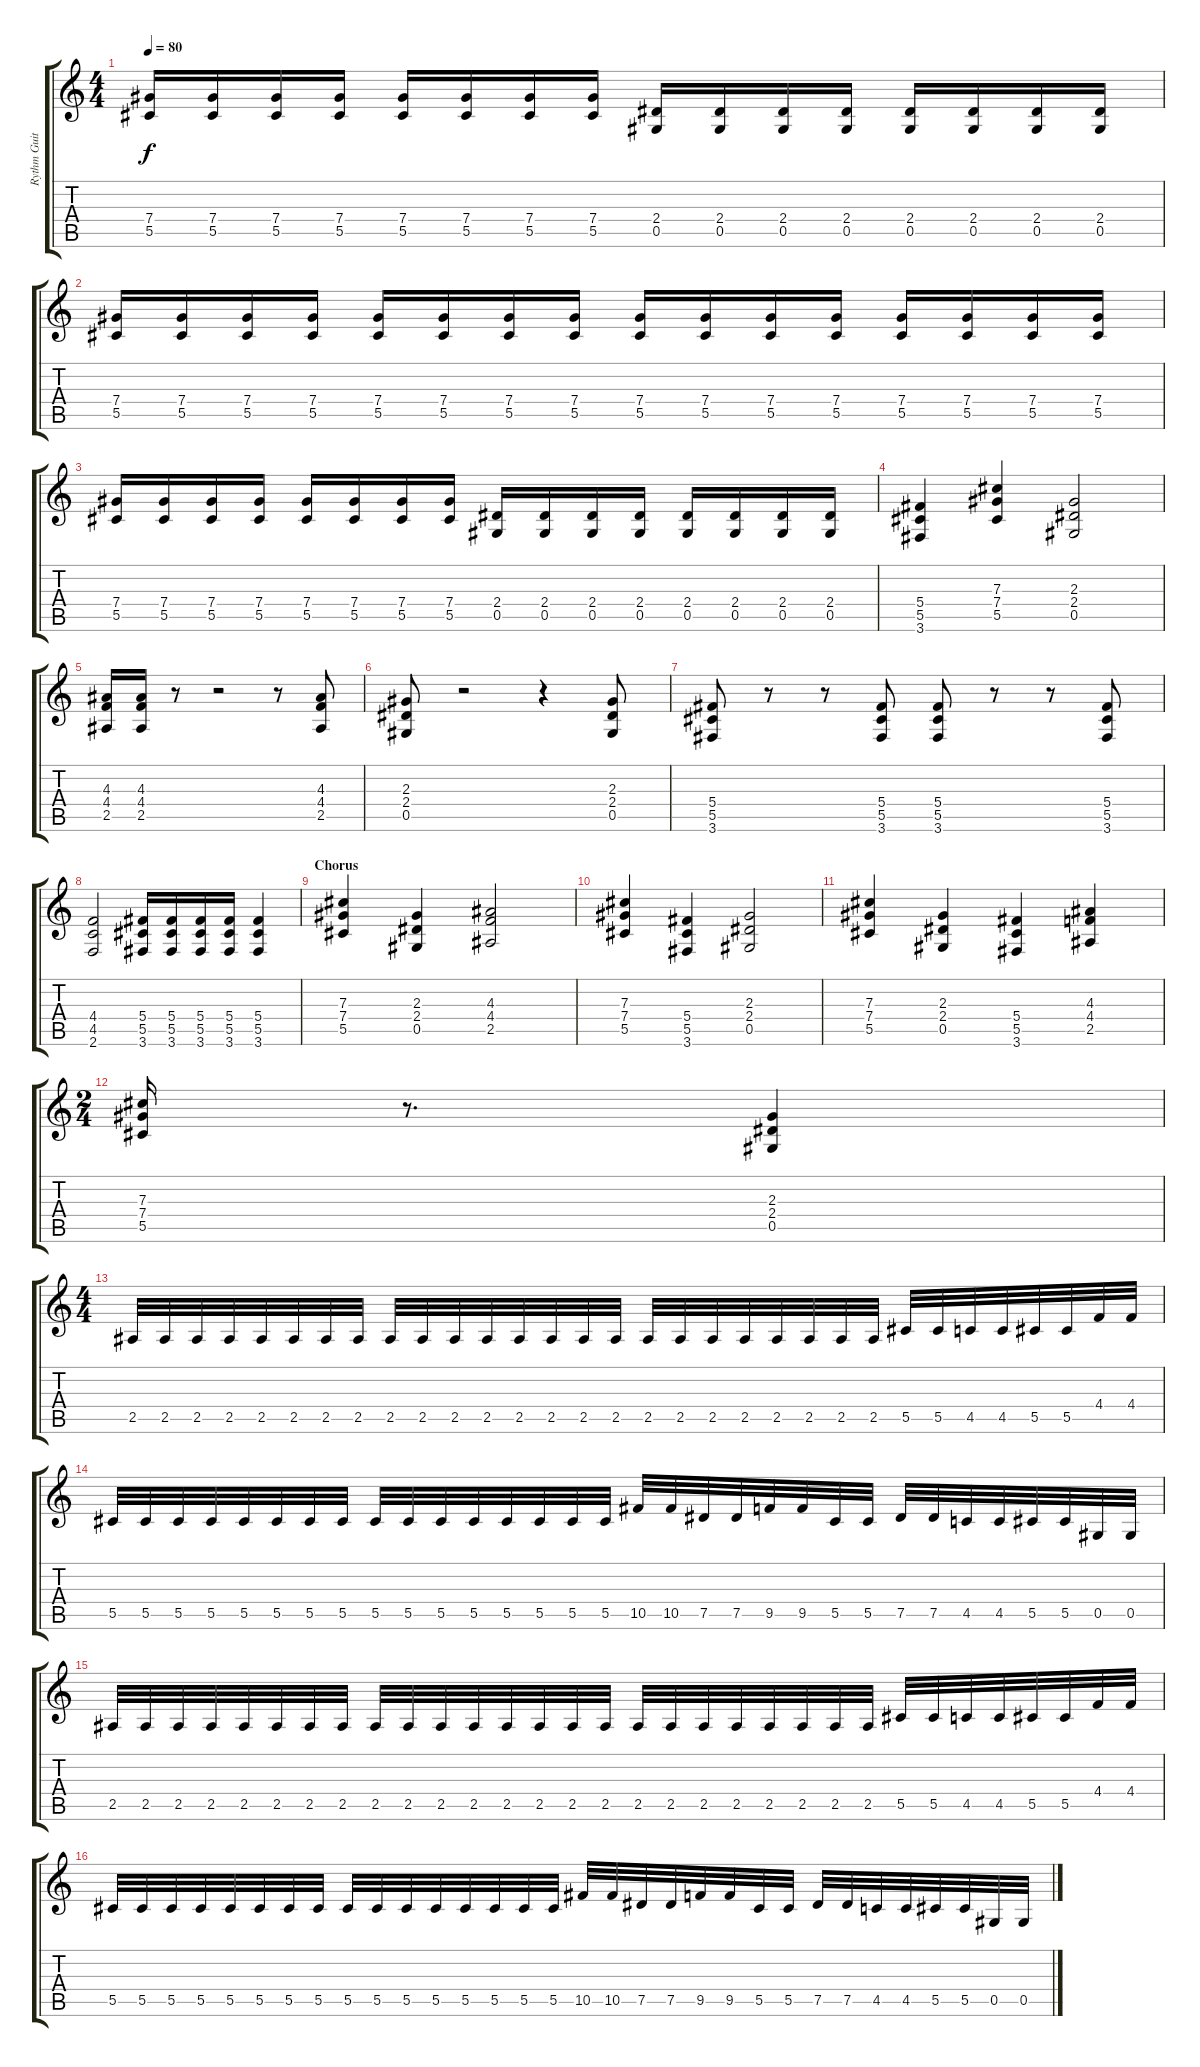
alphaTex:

\track ("Rythm Guitar 2" "Rythm Guit") {instrument overdrivenguitar}
\staff {score tabs}
\tuning (Eb4 Bb3 Gb3 Db3 Ab2 Eb2) {hide}
\ts (4 4)
\tempo 80
\clef g2
\ks c
(7.4 5.5).16{dy f} (7.4 5.5).16 (7.4 5.5).16 (7.4 5.5).16 (7.4 5.5).16 (7.4 5.5).16 (7.4 5.5).16 (7.4 5.5).16 (2.4 0.5).16 (2.4 0.5).16 (2.4 0.5).16 (2.4 0.5).16 (2.4 0.5).16 (2.4 0.5).16 (2.4 0.5).16 (2.4 0.5).16 |
(7.4 5.5).16 (7.4 5.5).16 (7.4 5.5).16 (7.4 5.5).16 (7.4 5.5).16 (7.4 5.5).16 (7.4 5.5).16 (7.4 5.5).16 (7.4 5.5).16 (7.4 5.5).16 (7.4 5.5).16 (7.4 5.5).16 (7.4 5.5).16 (7.4 5.5).16 (7.4 5.5).16 (7.4 5.5).16 |
(7.4 5.5).16 (7.4 5.5).16 (7.4 5.5).16 (7.4 5.5).16 (7.4 5.5).16 (7.4 5.5).16 (7.4 5.5).16 (7.4 5.5).16 (2.4 0.5).16 (2.4 0.5).16 (2.4 0.5).16 (2.4 0.5).16 (2.4 0.5).16 (2.4 0.5).16 (2.4 0.5).16 (2.4 0.5).16 |
(5.4 5.5 3.6).4 (7.3 7.4 5.5).4 (2.3 2.4 0.5).2 |
(4.3 4.4 2.5).16{balance 8} (4.3 4.4 2.5).16 r.8 r.2 r.8 (4.3 4.4 2.5).8 |
(2.3 2.4 0.5).8 r.2 r.4 (2.3 2.4 0.5).8 |
(5.4 5.5 3.6).8 r.8 r.8 (5.4 5.5 3.6).8 (5.4 5.5 3.6).8 r.8 r.8 (5.4 5.5 3.6).8 |
(4.4 4.5 2.6).2 (5.4 5.5 3.6).16 (5.4 5.5 3.6).16 (5.4 5.5 3.6).16 (5.4 5.5 3.6).16 (5.4 5.5 3.6).4 |
\section ("" "Chorus")
(7.3 7.4 5.5).4 (2.3 2.4 0.5).4 (4.3 4.4 2.5).2 |
(7.3 7.4 5.5).4 (5.4 5.5 3.6).4 (2.3 2.4 0.5).2 |
(7.3 7.4 5.5).4 (2.3 2.4 0.5).4 (5.4 5.5 3.6).4 (4.3 4.4 2.5).4 |
\ts (2 4)
(7.3 7.4 5.5).16 r.8{d} (2.3 2.4 0.5).4 |
\ts (4 4)
2.5.32 2.5.32 2.5.32 2.5.32 2.5.32 2.5.32 2.5.32 2.5.32 2.5.32 2.5.32 2.5.32 2.5.32 2.5.32 2.5.32 2.5.32 2.5.32 2.5.32 2.5.32 2.5.32 2.5.32 2.5.32 2.5.32 2.5.32 2.5.32 5.5.32 5.5.32 4.5.32 4.5.32 5.5.32 5.5.32 4.4.32 4.4.32 |
5.5.32 5.5.32 5.5.32 5.5.32 5.5.32 5.5.32 5.5.32 5.5.32 5.5.32 5.5.32 5.5.32 5.5.32 5.5.32 5.5.32 5.5.32 5.5.32 10.5.32 10.5.32 7.5.32 7.5.32 9.5.32 9.5.32 5.5.32 5.5.32 7.5.32 7.5.32 4.5.32 4.5.32 5.5.32 5.5.32 0.5.32 0.5.32 |
2.5.32 2.5.32 2.5.32 2.5.32 2.5.32 2.5.32 2.5.32 2.5.32 2.5.32 2.5.32 2.5.32 2.5.32 2.5.32 2.5.32 2.5.32 2.5.32 2.5.32 2.5.32 2.5.32 2.5.32 2.5.32 2.5.32 2.5.32 2.5.32 5.5.32 5.5.32 4.5.32 4.5.32 5.5.32 5.5.32 4.4.32 4.4.32 |
5.5.32 5.5.32 5.5.32 5.5.32 5.5.32 5.5.32 5.5.32 5.5.32 5.5.32 5.5.32 5.5.32 5.5.32 5.5.32 5.5.32 5.5.32 5.5.32 10.5.32 10.5.32 7.5.32 7.5.32 9.5.32 9.5.32 5.5.32 5.5.32 7.5.32 7.5.32 4.5.32 4.5.32 5.5.32 5.5.32 0.5.32 0.5.32
